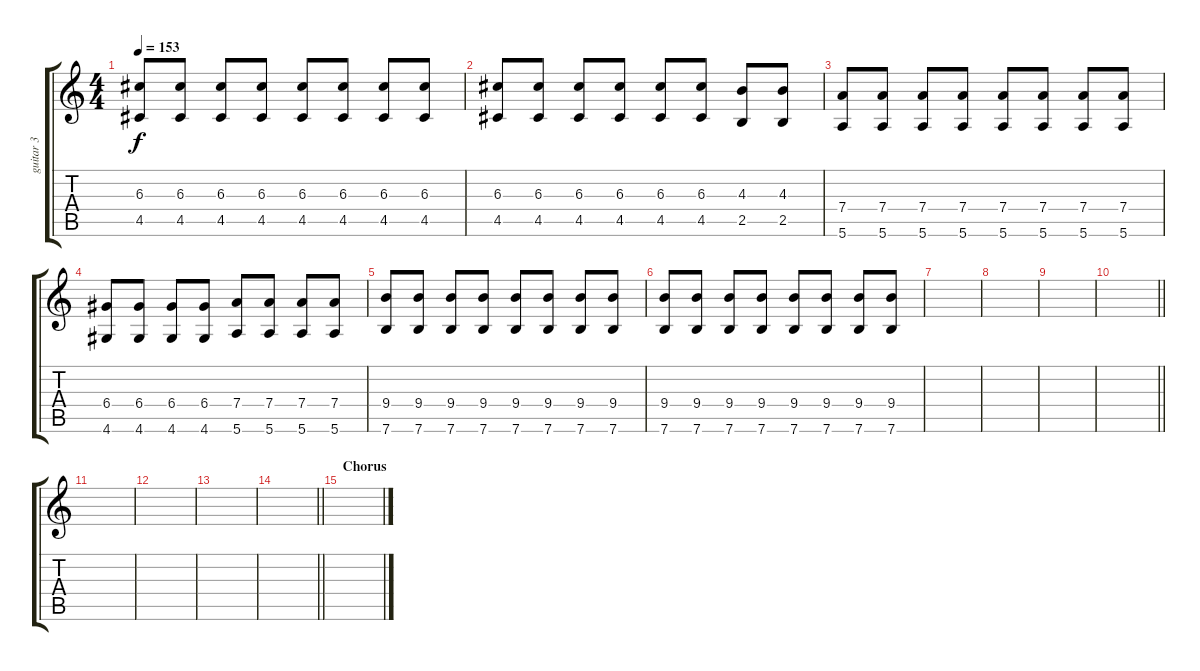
\track ("guitar 3" "guitar 3") {instrument electricguitarjazz}
\staff {score tabs}
\tuning (E4 B3 G3 D3 A2 E2) {hide}
\ts (4 4)
\tempo 153
\clef g2
\ks c
(6.3 4.5).8{dy f} (6.3 4.5).8 (6.3 4.5).8 (6.3 4.5).8 (6.3 4.5).8 (6.3 4.5).8 (6.3 4.5).8 (6.3 4.5).8 |
(6.3 4.5).8 (6.3 4.5).8 (6.3 4.5).8 (6.3 4.5).8 (6.3 4.5).8 (6.3 4.5).8 (4.3 2.5).8 (4.3 2.5).8 |
(7.4 5.6).8 (7.4 5.6).8 (7.4 5.6).8 (7.4 5.6).8 (7.4 5.6).8 (7.4 5.6).8 (7.4 5.6).8 (7.4 5.6).8 |
(6.4 4.6).8 (6.4 4.6).8 (6.4 4.6).8 (6.4 4.6).8 (7.4 5.6).8 (7.4 5.6).8 (7.4 5.6).8 (7.4 5.6).8 |
(9.4 7.6).8 (9.4 7.6).8 (9.4 7.6).8 (9.4 7.6).8 (9.4 7.6).8 (9.4 7.6).8 (9.4 7.6).8 (9.4 7.6).8 |
(9.4 7.6).8 (9.4 7.6).8 (9.4 7.6).8 (9.4 7.6).8 (9.4 7.6).8 (9.4 7.6).8 (9.4 7.6).8 (9.4 7.6).8 |
|
|
|
\barLineRight lightlight
|
|
|
|
\barLineRight lightlight
|
\section ("" "Chorus")
